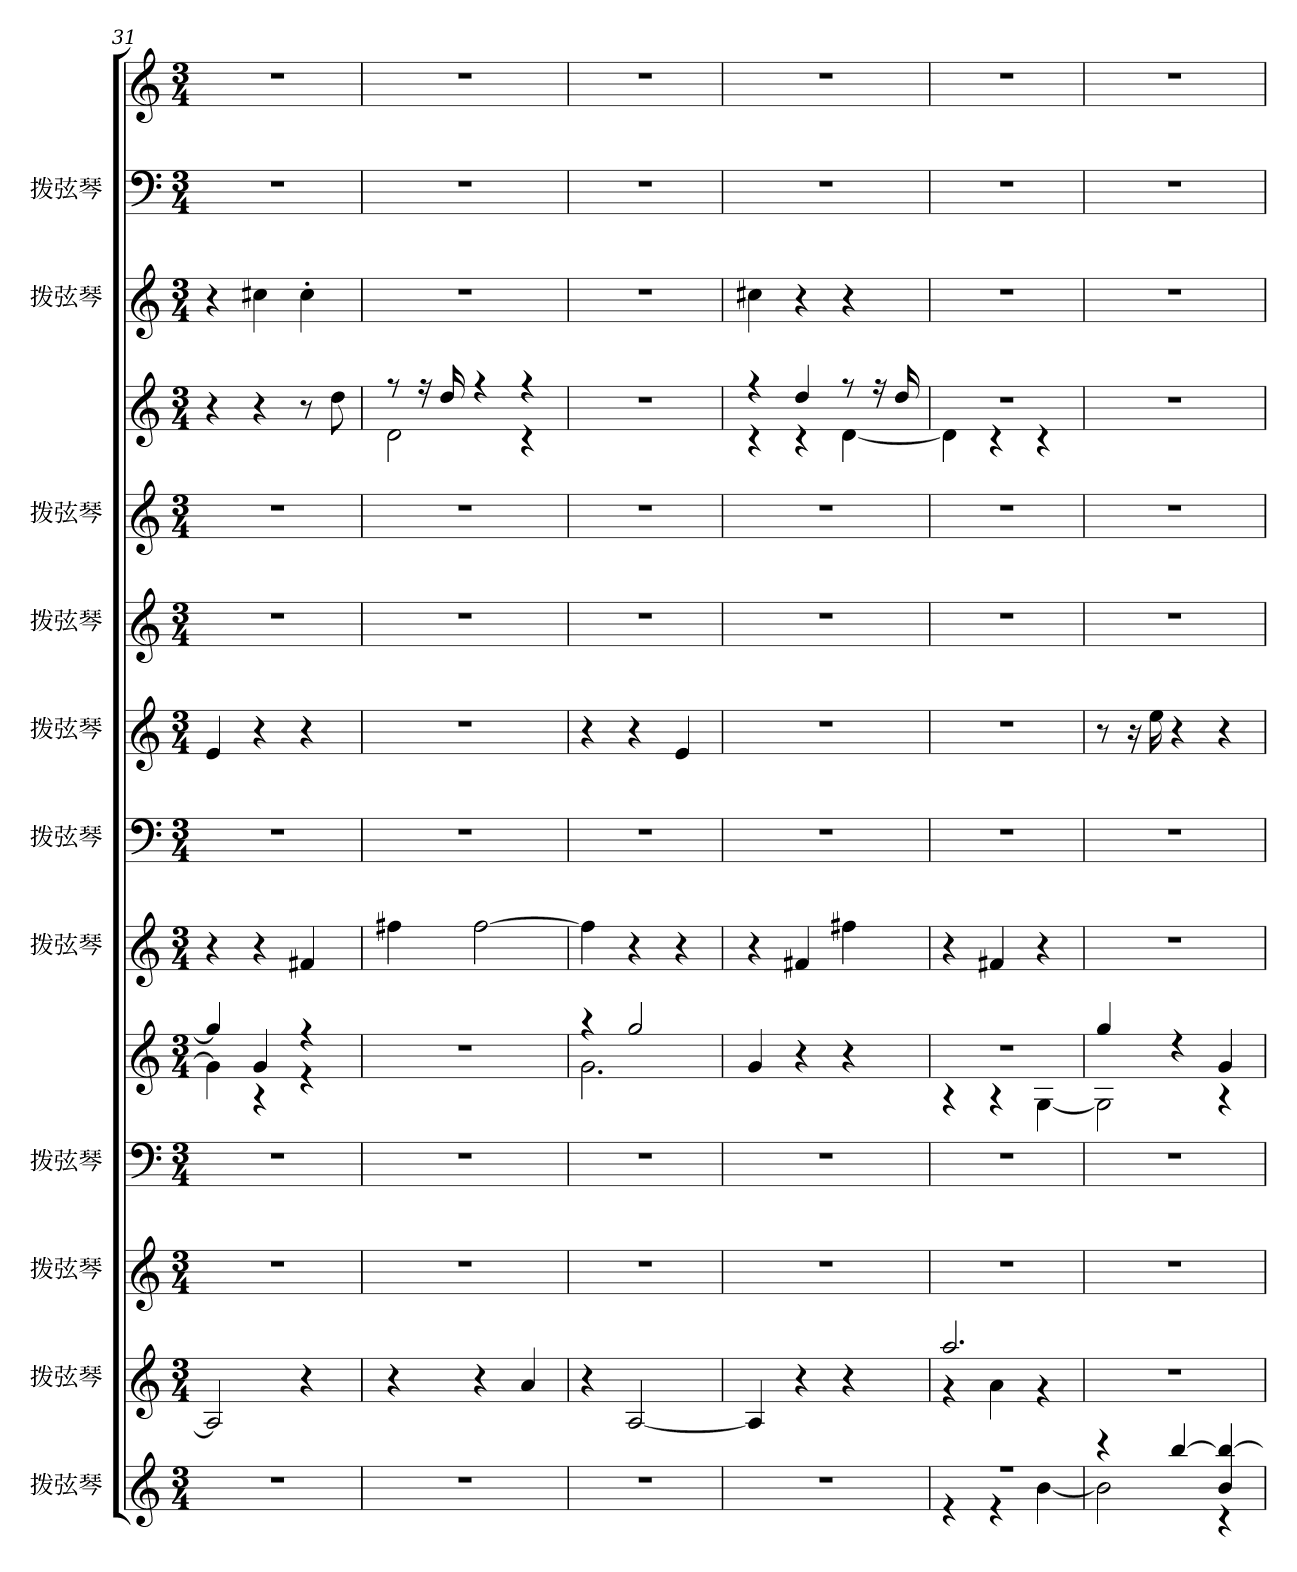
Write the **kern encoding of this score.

**kern	**kern	**kern	**kern	**kern	**kern	**kern	**kern	**kern	**kern	**kern	**kern	**kern	**kern
*part11	*part10	*part9	*part8	*part8	*part7	*part6	*part5	*part4	*part3	*part3	*part2	*part1	*part1
*staff14	*staff13	*staff12	*staff11	*staff10	*staff9	*staff8	*staff7	*staff6	*staff5	*staff4	*staff3	*staff2	*staff1
*I"拨弦琴	*I"拨弦琴	*I"拨弦琴	*I"拨弦琴	*	*I"拨弦琴	*I"拨弦琴	*I"拨弦琴	*I"拨弦琴	*I"拨弦琴	*	*I"拨弦琴	*I"拨弦琴	*
!!LO:PB:g=z
*clefG2	*clefG2	*clefG2	*clefF4	*clefG2	*clefG2	*clefF4	*clefG2	*clefG2	*clefG2	*clefG2	*clefG2	*clefF4	*clefG2
*k[]	*k[]	*k[]	*k[]	*k[]	*k[]	*k[]	*k[]	*k[]	*k[]	*k[]	*k[]	*k[]	*k[]
*M3/4	*M3/4	*M3/4	*M3/4	*M3/4	*M3/4	*M3/4	*M3/4	*M3/4	*M3/4	*M3/4	*M3/4	*M3/4	*M3/4
=31	=31	=31	=31	=31	=31	=31	=31	=31	=31	=31	=31	=31	=31
*	*	*	*	*^	*	*	*	*	*	*	*	*	*
2.r	2A/]	2.r	2.r	4gg/]	4g\]	4r	2.r	4e/	2.r	2.r	4r	4r	2.r	2.r
.	.	.	.	4g/	4r	4r	.	4r	.	.	4r	4cc#X\	.	.
.	4r	.	.	4r	4r	4f#X/	.	4r	.	.	8r	4cc#'\	.	.
.	.	.	.	.	.	.	.	.	.	.	8dd\	.	.	.
*	*	*	*	*v	*v	*	*	*	*	*	*	*	*	*
=32	=32	=32	=32	=32	=32	=32	=32	=32	=32	=32	=32	=32	=32
*	*	*	*	*	*	*	*	*	*	*^	*	*	*
2.r	4r	2.r	2.r	2.r	4ff#X\	2.r	2.r	2.r	2.r	8r	2d\	2.r	2.r	2.r
.	.	.	.	.	.	.	.	.	.	16r	.	.	.	.
.	.	.	.	.	.	.	.	.	.	16dd/	.	.	.	.
.	4r	.	.	.	[2ff#\	.	.	.	.	4r	.	.	.	.
.	4a/	.	.	.	.	.	.	.	.	4r	4r	.	.	.
*	*	*	*	*	*	*	*	*	*	*v	*v	*	*	*
=33	=33	=33	=33	=33	=33	=33	=33	=33	=33	=33	=33	=33	=33
*	*	*	*	*^	*	*	*	*	*	*	*	*	*
2.r	4r	2.r	2.r	4r	2.g\	4ff#\]	2.r	4r	2.r	2.r	2.r	2.r	2.r	2.r
.	[2A/	.	.	2gg/	.	4r	.	4r	.	.	.	.	.	.
.	.	.	.	.	.	4r	.	4e/	.	.	.	.	.	.
*	*	*	*	*v	*v	*	*	*	*	*	*	*	*	*
=34	=34	=34	=34	=34	=34	=34	=34	=34	=34	=34	=34	=34	=34
*	*	*	*	*	*	*	*	*	*	*^	*	*	*
2.r	4A/]	2.r	2.r	4g/	4r	2.r	2.r	2.r	2.r	4r	4r	4cc#X\	2.r	2.r
.	4r	.	.	4r	4f#X/	.	.	.	.	4dd/	4r	4r	.	.
.	4r	.	.	4r	4ff#X\	.	.	.	.	8r	[4d\	4r	.	.
.	.	.	.	.	.	.	.	.	.	16r	.	.	.	.
.	.	.	.	.	.	.	.	.	.	16dd/	.	.	.	.
=35	=35	=35	=35	=35	=35	=35	=35	=35	=35	=35	=35	=35	=35	=35
*^	*^	*	*	*^	*	*	*	*	*	*	*	*	*	*
2.r	4r	2.aa/	4r	2.r	2.r	2.r	4r	4r	2.r	2.r	2.r	2.r	2.r	4d\]	2.r	2.r	2.r
.	4r	.	4a\	.	.	.	4r	4f#X/	.	.	.	.	.	4r	.	.	.
.	[4b\	.	4r	.	.	.	[4G\	4r	.	.	.	.	.	4r	.	.	.
*	*	*v	*v	*	*	*	*	*	*	*	*	*	*v	*v	*	*	*
=36	=36	=36	=36	=36	=36	=36	=36	=36	=36	=36	=36	=36	=36	=36	=36
4r	2b\]	2.r	2.r	2.r	4gg/	2G\]	2.r	2.r	8r	2.r	2.r	2.r	2.r	2.r	2.r
.	.	.	.	.	.	.	.	.	16r	.	.	.	.	.	.
.	.	.	.	.	.	.	.	.	16ee\	.	.	.	.	.	.
[4bb/	.	.	.	.	4r	.	.	.	4r	.	.	.	.	.	.
4b/ 4bb/_	4r	.	.	.	4g/	4r	.	.	4r	.	.	.	.	.	.
*v	*v	*	*	*	*v	*v	*	*	*	*	*	*	*	*	*
=	=	=	=	=	=	=	=	=	=	=	=	=	=
*-	*-	*-	*-	*-	*-	*-	*-	*-	*-	*-	*-	*-	*-
